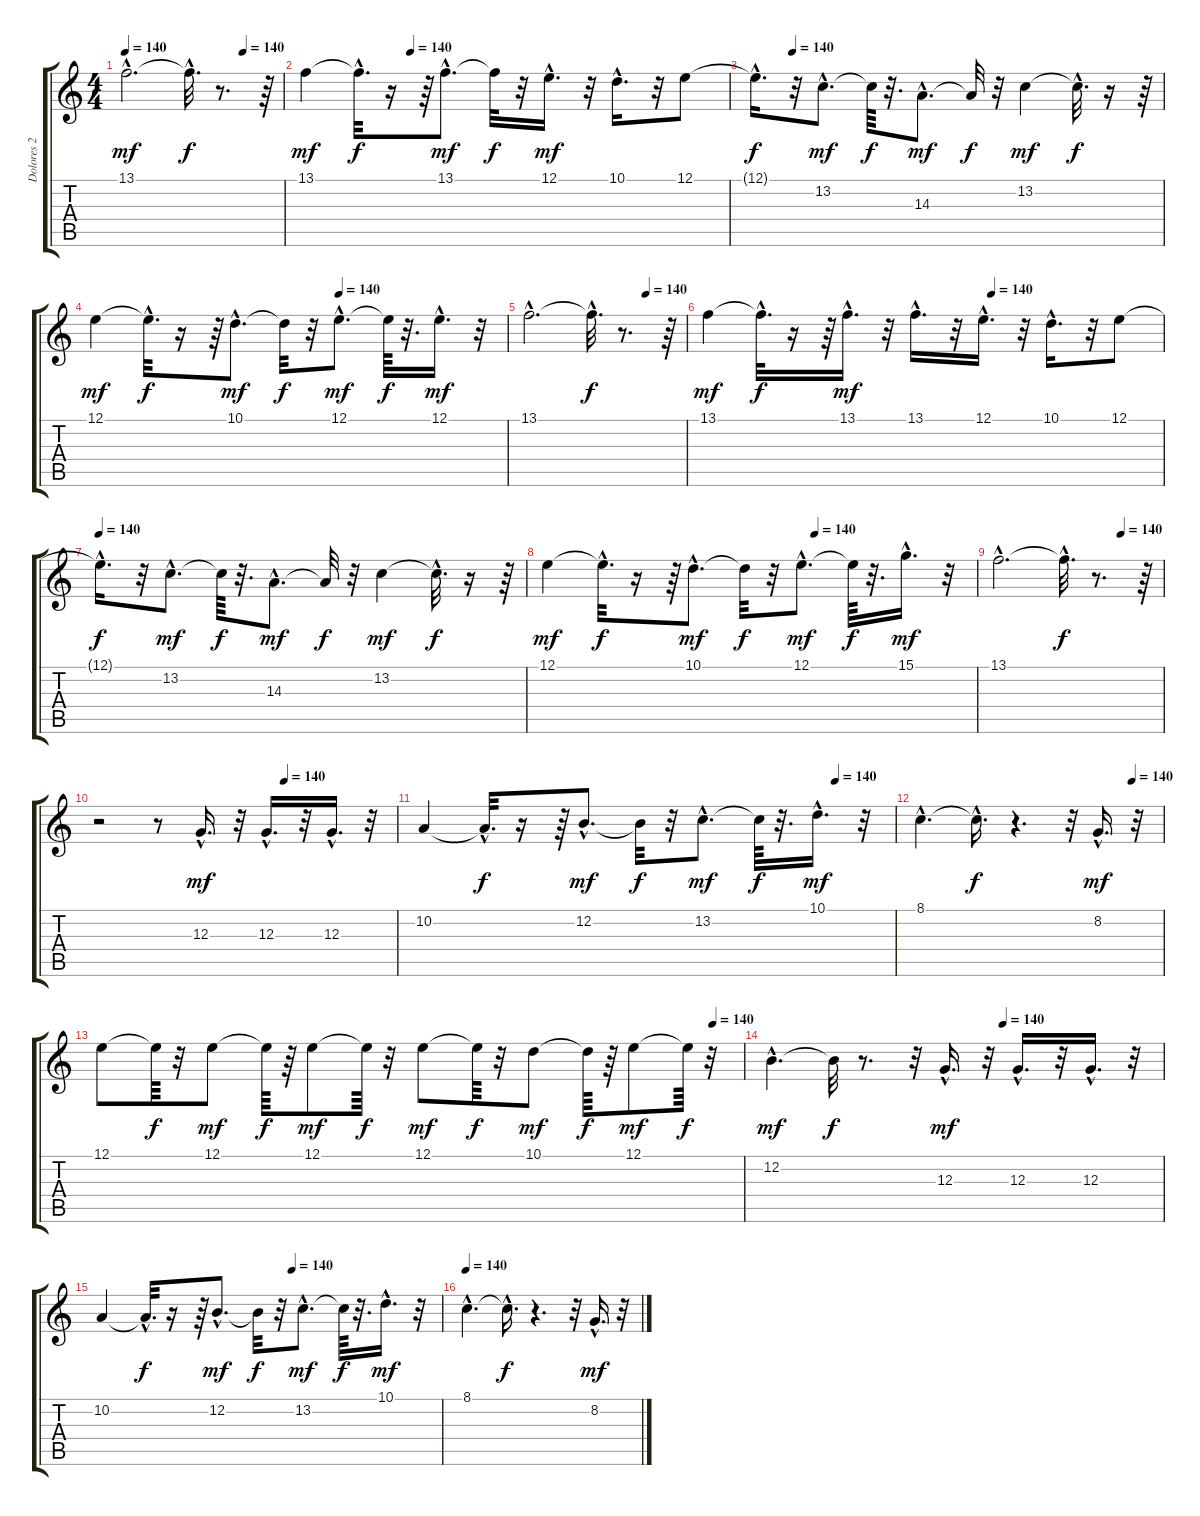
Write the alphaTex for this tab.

\track ("Dolores 2" "Dolores 2") {instrument pad3polysynth}
\staff {score tabs}
\tuning (E4 B3 G3 D3 A2 E2) {hide}
\ts (4 4)
\tempo 140
\tempo (140 0.75)
\clef g2
\ks c
13.1{hac}.2{d dy mf} 13.1{hac t}.32{d dy f} r.8{d} r.64 |
\tempo (140 0.25)
13.1.4{dy mf} 13.1{hac t}.32{d dy f} r.16 r.64 13.1{hac}.8{d dy mf} 13.1{t}.32{dy f} r.32 12.1{hac}.16{d dy mf} r.32 10.1{hac}.16{d} r.32 12.1.8 |
\tempo (140 0.09375)
12.1{hac t}.16{d dy f} r.32 13.2{hac}.8{d dy mf} 13.2{t}.64{dy f} r.32{d} 14.3{hac}.8{d dy mf} 14.3{t}.32{dy f} r.32 13.2.4{dy mf} 13.2{hac t}.32{d dy f} r.16 r.64 |
\tempo (140 0.59375)
12.1.4{dy mf} 12.1{hac t}.32{d dy f} r.16 r.64 10.1{hac}.8{d dy mf} 10.1{t}.32{dy f} r.32 12.1{hac}.8{d dy mf} 12.1{t}.64{dy f} r.32{d} 12.1{hac}.16{d dy mf} r.32 |
\tempo (140 0.75)
13.1{hac}.2{d} 13.1{hac t}.32{d dy f} r.8{d} r.64 |
\tempo (140 0.625)
13.1.4{dy mf} 13.1{hac t}.32{d dy f} r.16 r.64 13.1{hac}.16{d dy mf} r.32 13.1{hac}.16{d} r.32 12.1{hac}.16{d} r.32 10.1{hac}.16{d} r.32 12.1.8 |
\tempo 140
12.1{hac t}.16{d dy f} r.32 13.2{hac}.8{d dy mf} 13.2{t}.64{dy f} r.32{d} 14.3{hac}.8{d dy mf} 14.3{t}.32{dy f} r.32 13.2.4{dy mf} 13.2{hac t}.32{d dy f} r.16 r.64 |
\tempo (140 0.625)
12.1.4{dy mf} 12.1{hac t}.32{d dy f} r.16 r.64 10.1{hac}.8{d dy mf} 10.1{t}.32{dy f} r.32 12.1{hac}.8{d dy mf} 12.1{t}.64{dy f} r.32{d} 15.1{hac}.16{d dy mf} r.32 |
\tempo (140 0.75)
13.1{hac}.2{d} 13.1{hac t}.32{d dy f} r.8{d} r.64 |
\tempo (140 0.625)
r.2 r.8 12.3{hac}.16{d dy mf} r.32 12.3{hac}.16{d} r.32 12.3{hac}.16{d} r.32 |
\tempo (140 0.875)
10.2.4 10.2{hac t}.32{d dy f} r.16 r.64 12.2{hac}.8{d dy mf} 12.2{t}.32{dy f} r.32 13.2{hac}.8{d dy mf} 13.2{t}.64{dy f} r.32{d} 10.1{hac}.16{d dy mf} r.32 |
\tempo (140 0.875)
8.1{hac}.4{d} 8.1{hac t}.16{d dy f} r.4{d} r.32 8.2{hac}.16{d dy mf} r.32 |
\tempo (140 0.953125)
12.1.8 12.1{t}.64{dy f} r.32 12.1.8{dy mf} 12.1{t}.64{dy f} r.64 12.1.8{dy mf} 12.1{t}.64{dy f} r.32 12.1.8{dy mf} 12.1{t}.64{dy f} r.32 10.1.8{dy mf} 10.1{t}.64{dy f} r.64 12.1.8{dy mf} 12.1{t}.64{dy f} r.32 |
\tempo (140 0.59375)
12.2{hac}.4{d dy mf} 12.2{t}.32{dy f} r.8{d} r.32 12.3{hac}.16{d dy mf} r.32 12.3{hac}.16{d} r.32 12.3{hac}.16{d} r.32 |
\tempo (140 0.5625)
10.2.4 10.2{hac t}.32{d dy f} r.16 r.64 12.2{hac}.8{d dy mf} 12.2{t}.32{dy f} r.32 13.2{hac}.8{d dy mf} 13.2{t}.64{dy f} r.32{d} 10.1{hac}.16{d dy mf} r.32 |
\tempo 140
8.1{hac}.4{d} 8.1{hac t}.16{d dy f} r.4{d} r.32 8.2{hac}.16{d dy mf} r.32
